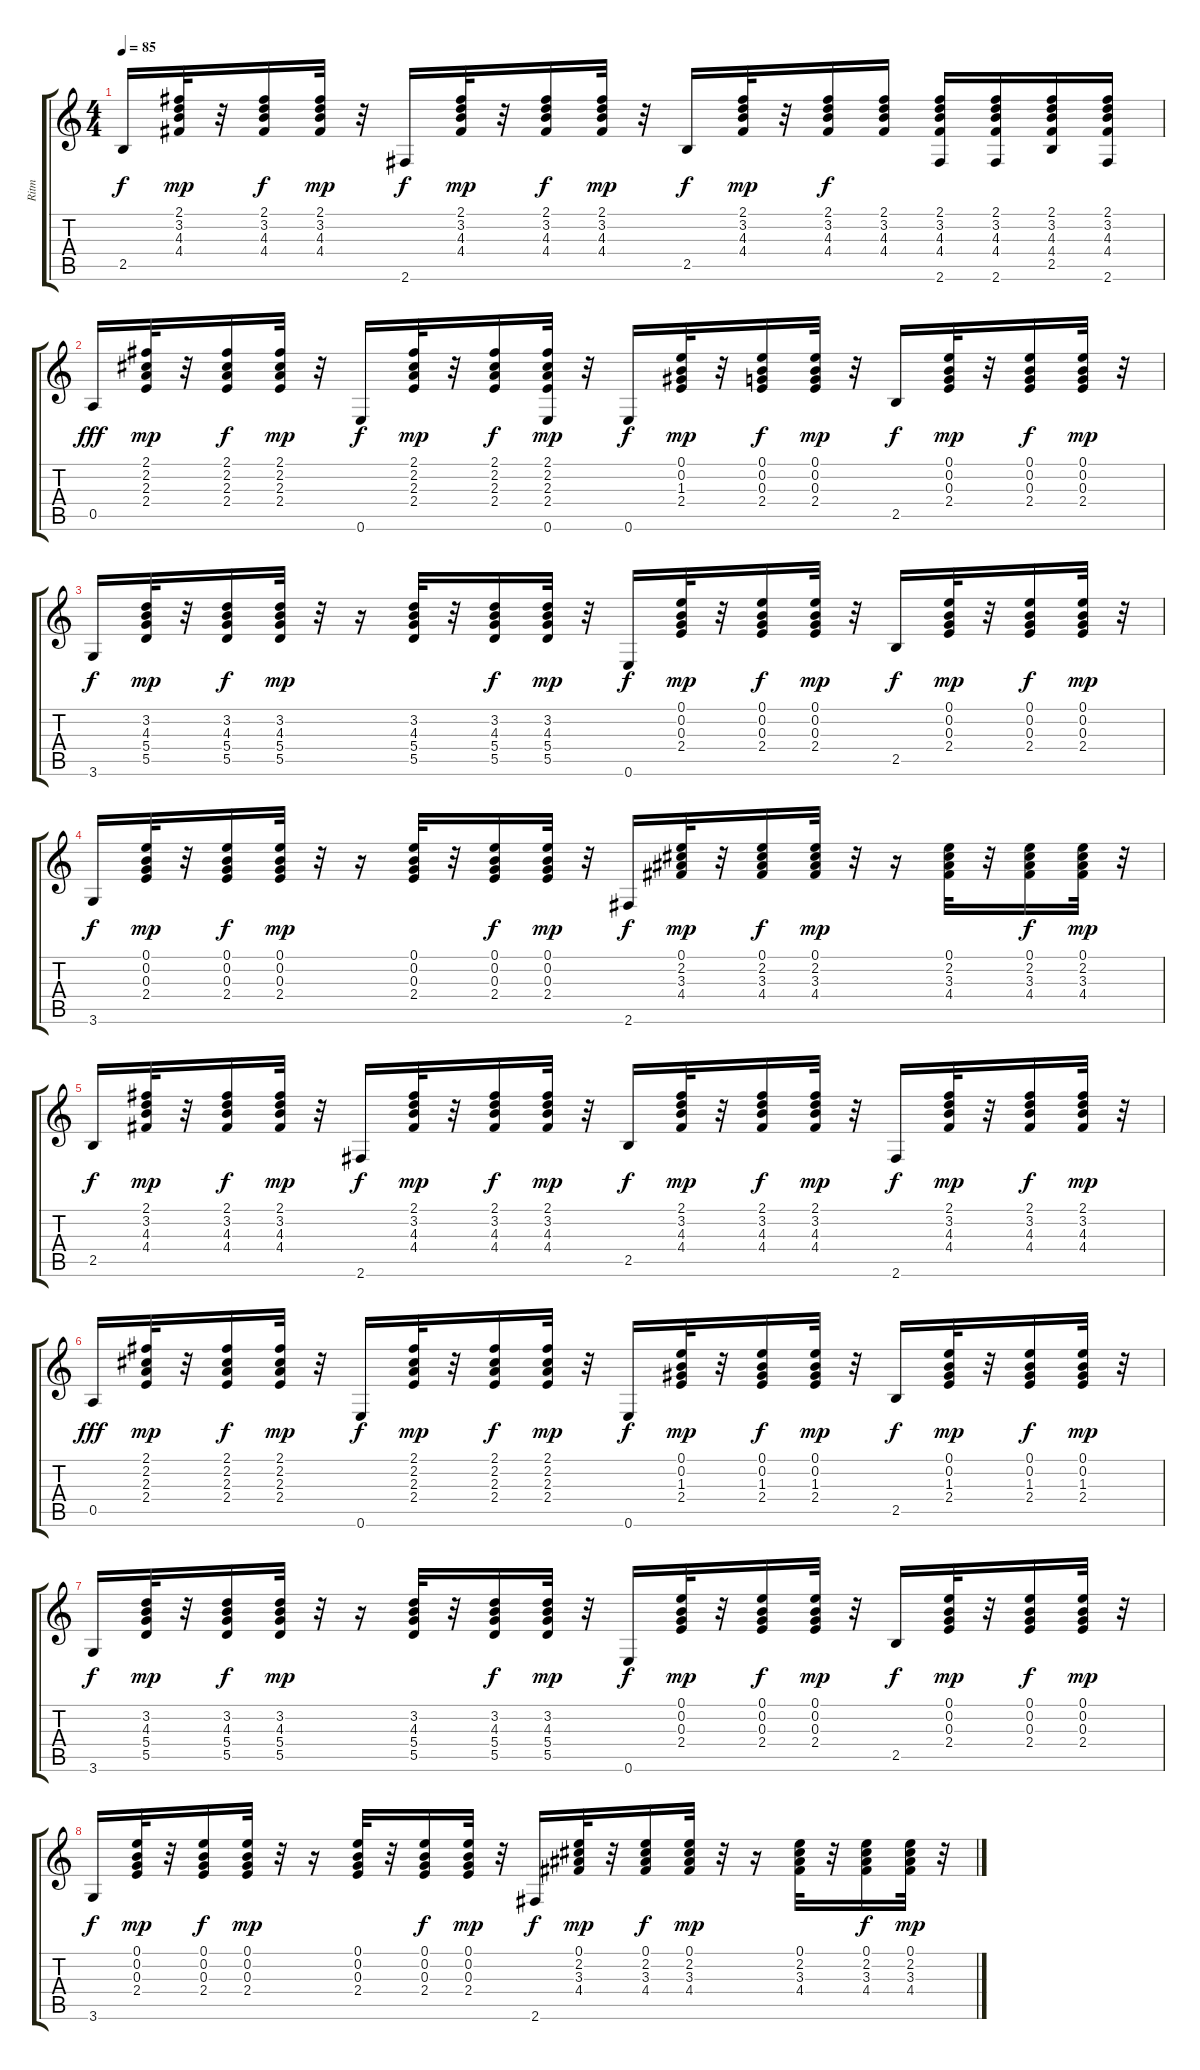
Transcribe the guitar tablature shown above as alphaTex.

\track ("Ritm" "Ritm") {instrument acousticguitarsteel}
\staff {score tabs}
\tuning (E4 B3 G3 D3 A2 E2) {hide}
\ts (4 4)
\tempo 85
\clef g2
\ks c
2.5.16{dy f} (2.1 3.2 4.3 4.4).32{dy mp} r.32 (2.1 3.2 4.3 4.4).16{dy f} (2.1 3.2 4.3 4.4).32{dy mp} r.32 2.6.16{dy f} (2.1 3.2 4.3 4.4).32{dy mp} r.32 (2.1 3.2 4.3 4.4).16{dy f} (2.1 3.2 4.3 4.4).32{dy mp} r.32 2.5.16{dy f} (2.1 3.2 4.3 4.4).32{dy mp} r.32 (2.1 3.2 4.3 4.4).16{dy f} (2.1 3.2 4.3 4.4).16 (2.1 3.2 4.3 4.4 2.6).16 (2.1 3.2 4.3 4.4 2.6).16 (2.1 3.2 4.3 4.4 2.5).16 (2.1 3.2 4.3 4.4 2.6).16 |
0.5.16{dy fff} (2.1 2.2 2.3 2.4).32{dy mp} r.32 (2.1 2.2 2.3 2.4).16{dy f} (2.1 2.2 2.3 2.4).32{dy mp} r.32 0.6.16{dy f} (2.1 2.2 2.3 2.4).32{dy mp} r.32 (2.1 2.2 2.3 2.4).16{dy f} (2.1 2.2 2.3 2.4 0.6).32{dy mp} r.32 0.6.16{dy f} (0.1 0.2 1.3 2.4).32{dy mp} r.32 (0.1 0.2 0.3 2.4).16{dy f} (0.1 0.2 0.3 2.4).32{dy mp} r.32 2.5.16{dy f} (0.1 0.2 0.3 2.4).32{dy mp} r.32 (0.1 0.2 0.3 2.4).16{dy f} (0.1 0.2 0.3 2.4).32{dy mp} r.32 |
3.6.16{dy f} (3.2 4.3 5.4 5.5).32{dy mp} r.32 (3.2 4.3 5.4 5.5).16{dy f} (3.2 4.3 5.4 5.5).32{dy mp} r.32 r.16 (3.2 4.3 5.4 5.5).32 r.32 (3.2 4.3 5.4 5.5).16{dy f} (3.2 4.3 5.4 5.5).32{dy mp} r.32 0.6.16{dy f} (0.1 0.2 0.3 2.4).32{dy mp} r.32 (0.1 0.2 0.3 2.4).16{dy f} (0.1 0.2 0.3 2.4).32{dy mp} r.32 2.5.16{dy f} (0.1 0.2 0.3 2.4).32{dy mp} r.32 (0.1 0.2 0.3 2.4).16{dy f} (0.1 0.2 0.3 2.4).32{dy mp} r.32 |
3.6.16{dy f} (0.1 0.2 0.3 2.4).32{dy mp} r.32 (0.1 0.2 0.3 2.4).16{dy f} (0.1 0.2 0.3 2.4).32{dy mp} r.32 r.16 (0.1 0.2 0.3 2.4).32 r.32 (0.1 0.2 0.3 2.4).16{dy f} (0.1 0.2 0.3 2.4).32{dy mp} r.32 2.6.16{dy f} (0.1 2.2 3.3 4.4).32{dy mp} r.32 (0.1 2.2 3.3 4.4).16{dy f} (0.1 2.2 3.3 4.4).32{dy mp} r.32 r.16 (0.1 2.2 3.3 4.4).32 r.32 (0.1 2.2 3.3 4.4).16{dy f} (0.1 2.2 3.3 4.4).32{dy mp} r.32 |
2.5.16{dy f} (2.1 3.2 4.3 4.4).32{dy mp} r.32 (2.1 3.2 4.3 4.4).16{dy f} (2.1 3.2 4.3 4.4).32{dy mp} r.32 2.6.16{dy f} (2.1 3.2 4.3 4.4).32{dy mp} r.32 (2.1 3.2 4.3 4.4).16{dy f} (2.1 3.2 4.3 4.4).32{dy mp} r.32 2.5.16{dy f} (2.1 3.2 4.3 4.4).32{dy mp} r.32 (2.1 3.2 4.3 4.4).16{dy f} (2.1 3.2 4.3 4.4).32{dy mp} r.32 2.6.16{dy f} (2.1 3.2 4.3 4.4).32{dy mp} r.32 (2.1 3.2 4.3 4.4).16{dy f} (2.1 3.2 4.3 4.4).32{dy mp} r.32 |
0.5.16{dy fff} (2.1 2.2 2.3 2.4).32{dy mp} r.32 (2.1 2.2 2.3 2.4).16{dy f} (2.1 2.2 2.3 2.4).32{dy mp} r.32 0.6.16{dy f} (2.1 2.2 2.3 2.4).32{dy mp} r.32 (2.1 2.2 2.3 2.4).16{dy f} (2.1 2.2 2.3 2.4).32{dy mp} r.32 0.6.16{dy f} (0.1 0.2 1.3 2.4).32{dy mp} r.32 (0.1 0.2 1.3 2.4).16{dy f} (0.1 0.2 1.3 2.4).32{dy mp} r.32 2.5.16{dy f} (0.1 0.2 1.3 2.4).32{dy mp} r.32 (0.1 0.2 1.3 2.4).16{dy f} (0.1 0.2 1.3 2.4).32{dy mp} r.32 |
3.6.16{dy f volume 9} (3.2 4.3 5.4 5.5).32{dy mp volume 9} r.32 (3.2 4.3 5.4 5.5).16{dy f volume 9} (3.2 4.3 5.4 5.5).32{dy mp volume 9} r.32 r.16{volume 9} (3.2 4.3 5.4 5.5).32{volume 9} r.32 (3.2 4.3 5.4 5.5).16{dy f volume 9} (3.2 4.3 5.4 5.5).32{dy mp volume 9} r.32 0.6.16{dy f volume 9} (0.1 0.2 0.3 2.4).32{dy mp volume 8} r.32 (0.1 0.2 0.3 2.4).16{dy f volume 8} (0.1 0.2 0.3 2.4).32{dy mp volume 8} r.32 2.5.16{dy f volume 8} (0.1 0.2 0.3 2.4).32{dy mp volume 8} r.32 (0.1 0.2 0.3 2.4).16{dy f volume 8} (0.1 0.2 0.3 2.4).32{dy mp volume 8} r.32 |
3.6.16{dy f volume 8} (0.1 0.2 0.3 2.4).32{dy mp volume 8} r.32 (0.1 0.2 0.3 2.4).16{dy f volume 8} (0.1 0.2 0.3 2.4).32{dy mp volume 8} r.32 r.16{volume 8} (0.1 0.2 0.3 2.4).32{volume 8} r.32 (0.1 0.2 0.3 2.4).16{dy f volume 8} (0.1 0.2 0.3 2.4).32{dy mp volume 8} r.32 2.6.16{dy f volume 8} (0.1 2.2 3.3 4.4).32{dy mp volume 8} r.32 (0.1 2.2 3.3 4.4).16{dy f volume 8} (0.1 2.2 3.3 4.4).32{dy mp volume 8} r.32 r.16{volume 8} (0.1 2.2 3.3 4.4).32{volume 7} r.32 (0.1 2.2 3.3 4.4).16{dy f volume 7} (0.1 2.2 3.3 4.4).32{dy mp volume 7} r.32
